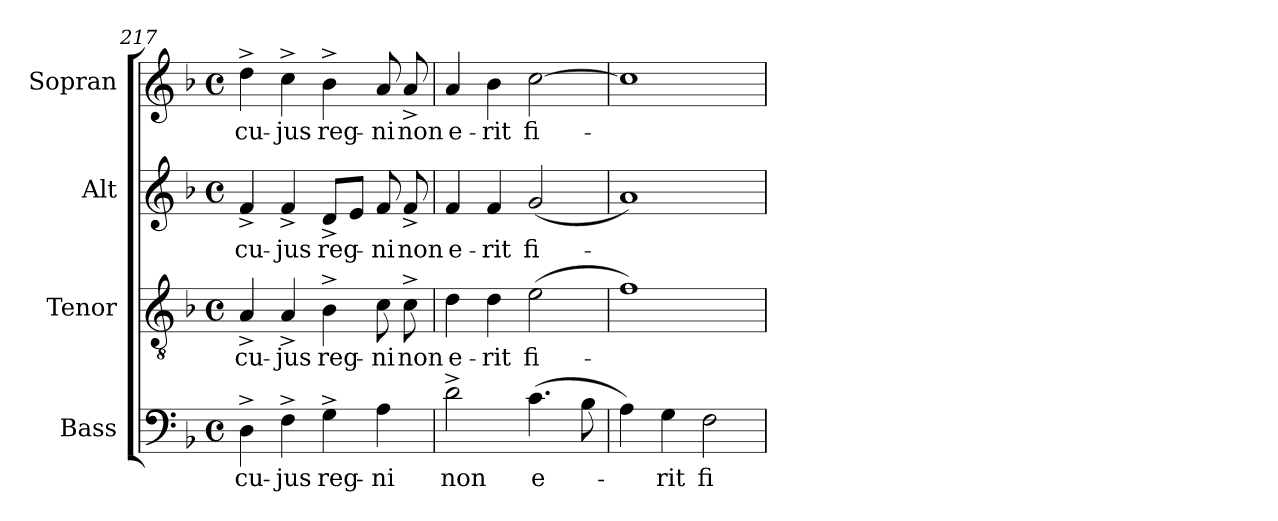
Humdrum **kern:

**kern	**text	**kern	**text	**kern	**text	**kern	**text
*part4	*part4	*part3	*part3	*part2	*part2	*part1	*part1
*staff4	*staff4	*staff3	*staff3	*staff2	*staff2	*staff1	*staff1
*I"Bass	*	*I"Tenor	*	*I"Alt	*	*I"Sopran	*
*I'B.	*	*I'T.	*	*I'A.	*	*I'S.	*
*clefF4	*	*clefGv2	*	*clefG2	*	*clefG2	*
*k[b-]	*	*k[b-]	*	*k[b-]	*	*k[b-]	*
*F:	*	*F:	*	*F:	*	*F:	*
*M4/4	*	*M4/4	*	*M4/4	*	*M4/4	*
*met(c)	*	*met(c)	*	*met(c)	*	*met(c)	*
=217	=217	=217	=217	=217	=217	=217	=217
!	!LO:LY:b	!	!LO:LY:b	!	!LO:LY:b	!	!LO:LY:b
4D^>\	cu-	4A^>/	cu-	4f^>/	cu-	4dd^>\	cu-
!	!LO:LY:b	!	!LO:LY:b	!	!LO:LY:b	!	!LO:LY:b
4F^>\	-jus	4A^>/	-jus	4f^>/	-jus	4cc^>\	-jus
!	!LO:LY:b	!	!LO:LY:b	!	!LO:LY:b	!	!LO:LY:b
4G^>\	reg-	4B-^>\	reg-	8d^>/L	reg-	4b-^>\	reg-
.	.	.	.	8e/J	.	.	.
!	!LO:LY:b	!	!LO:LY:b	!	!LO:LY:b	!	!LO:LY:b
4A\	-ni	8c\	-ni	8f/	-ni	8a/	-ni
!	!	!	!LO:LY:b	!	!LO:LY:b	!	!LO:LY:b
.	.	8c^>\	non	8f^>/	non	8a^>/	non
=218	=218	=218	=218	=218	=218	=218	=218
!	!LO:LY:b	!	!LO:LY:b	!	!LO:LY:b	!	!LO:LY:b
2d^>\	non	4d\	e-	4f/	e-	4a/	e-
!	!	!	!LO:LY:b	!	!LO:LY:b	!	!LO:LY:b
.	.	4d\	-rit	4f/	-rit	4b-\	-rit
!	!LO:LY:b	!	!LO:LY:b	!	!LO:LY:b	!	!LO:LY:b
(>4.c\	e-	(>2e\	fi-	(<2g/	fi-	[2cc\	fi-
8B-\	.	.	.	.	.	.	.
=219	=219	=219	=219	=219	=219	=219	=219
4A\)	.	1f)	.	1a)	.	1cc]	.
!	!LO:LY:b	!	!	!	!	!	!
4G\	-rit	.	.	.	.	.	.
!	!LO:LY:b	!	!	!	!	!	!
2F\	fi-	.	.	.	.	.	.
=	=	=	=	=	=	=	=
*-	*-	*-	*-	*-	*-	*-	*-
